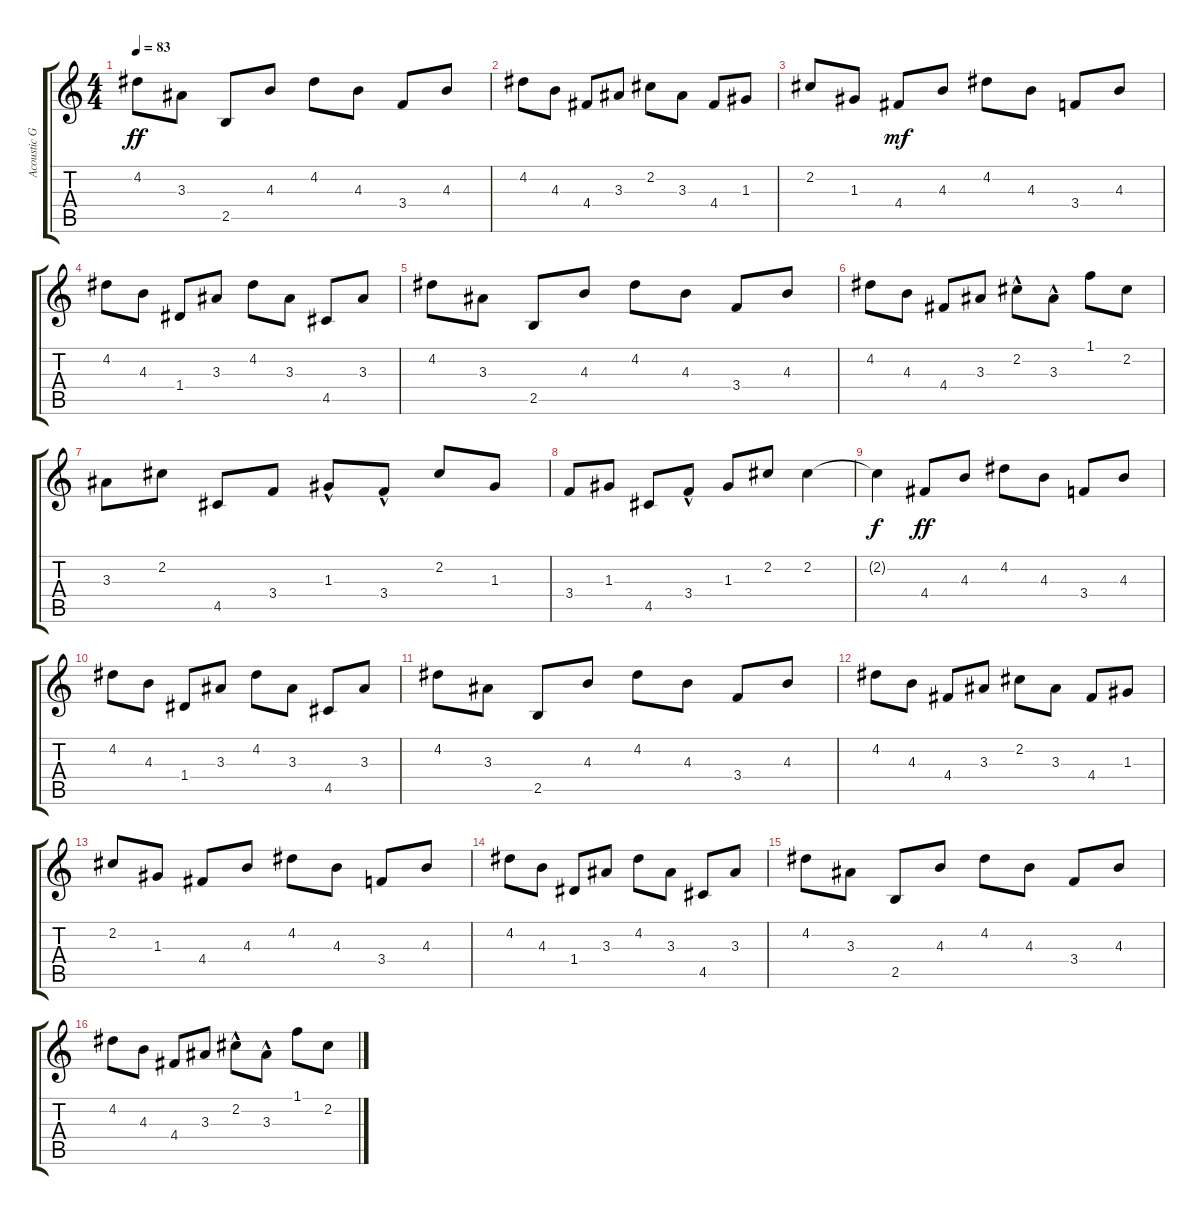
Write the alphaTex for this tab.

\track ("Acoustic Guitar" "Acoustic G") {instrument acousticguitarnylon}
\staff {score tabs}
\tuning (E4 B3 G3 D3 A2 E2) {hide}
\ts (4 4)
\tempo 83
\clef g2
\ks c
4.2.8{dy ff} 3.3.8 2.5.8 4.3.8 4.2.8 4.3.8 3.4.8 4.3.8 |
4.2.8 4.3.8 4.4.8 3.3.8 2.2.8 3.3.8 4.4.8 1.3.8 |
2.2.8 1.3.8 4.4.8{dy mf} 4.3.8 4.2.8 4.3.8 3.4.8 4.3.8 |
4.2.8 4.3.8 1.4.8 3.3.8 4.2.8 3.3.8 4.5.8 3.3.8 |
4.2.8 3.3.8 2.5.8 4.3.8 4.2.8 4.3.8 3.4.8 4.3.8 |
4.2.8 4.3.8 4.4.8 3.3.8 2.2{hac}.8 3.3{hac}.8 1.1.8 2.2.8 |
3.3.8 2.2.8 4.5.8 3.4.8 1.3{hac}.8 3.4{hac}.8 2.2.8 1.3.8 |
3.4.8 1.3.8 4.5.8 3.4{hac}.8 1.3.8 2.2.8 2.2.4 |
2.2{t}.4{dy f} 4.4.8{dy ff} 4.3.8 4.2.8 4.3.8 3.4.8 4.3.8 |
4.2.8 4.3.8 1.4.8 3.3.8 4.2.8 3.3.8 4.5.8 3.3.8 |
4.2.8 3.3.8 2.5.8 4.3.8 4.2.8 4.3.8 3.4.8 4.3.8 |
4.2.8 4.3.8 4.4.8 3.3.8 2.2.8 3.3.8 4.4.8 1.3.8 |
2.2.8 1.3.8 4.4.8 4.3.8 4.2.8 4.3.8 3.4.8 4.3.8 |
4.2.8 4.3.8 1.4.8 3.3.8 4.2.8 3.3.8 4.5.8 3.3.8 |
4.2.8 3.3.8 2.5.8 4.3.8 4.2.8 4.3.8 3.4.8 4.3.8 |
4.2.8 4.3.8 4.4.8 3.3.8 2.2{hac}.8 3.3{hac}.8 1.1.8 2.2.8
